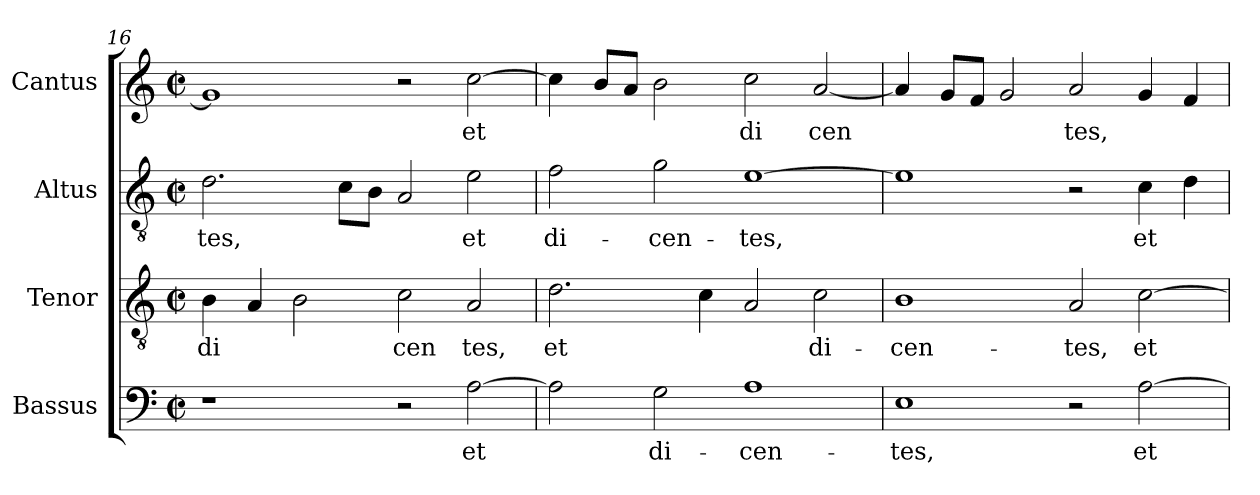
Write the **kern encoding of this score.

**kern	**text	**kern	**text	**kern	**text	**kern	**text
*part4	*part4	*part3	*part3	*part2	*part2	*part1	*part1
*staff4	*staff4	*staff3	*staff3	*staff2	*staff2	*staff1	*staff1
*I"Bassus	*	*I"Tenor	*	*I"Altus	*	*I"Cantus	*
*clefF4	*	*clefGv2	*	*clefGv2	*	*clefG2	*
*k[]	*	*k[]	*	*k[]	*	*k[]	*
*C:	*	*C:	*	*C:	*	*C:	*
*M2/2	*	*M2/2	*	*M2/2	*	*M2/2	*
*met(c|)	*	*met(c|)	*	*met(c|)	*	*met(c|)	*
=16	=16	=16	=16	=16	=16	=16	=16
!	!	!	!LO:LY:b:cj	!	!LO:LY:b:cj	!	!LO:LY:b:cj
1r	.	4B\	di	2.d\	-tes,	1g]	.
!	!	!	!LO:LY:b:cj	!	!	!	!
.	.	4A/	.	.	.	.	.
!	!	!	!LO:LY:b:cj	!	!	!	!
.	.	2B\	.	.	.	.	.
!	!	!	!	!	!LO:LY:b:cj	!	!
.	.	.	.	8c\L	.	.	.
!	!	!	!	!	!LO:LY:b:cj	!	!
.	.	.	.	8B\J	.	.	.
!	!	!	!LO:LY:b:cj	!	!LO:LY:b:cj	!	!
2r	.	2c\	cen	2A/	.	2r	.
!	!LO:LY:b:cj	!	!LO:LY:b:cj	!	!LO:LY:b:cj	!	!LO:LY:b:cj
[>2A\	et	2A/	tes,	2e\	et	[>2cc\	et
!!LO:PB:g=z
=17	=17	=17	=17	=17	=17	=17	=17
!	!LO:LY:b:cj	!	!LO:LY:b:cj	!	!LO:LY:b:cj	!	!LO:LY:b:cj
2A\]	.	2.d\	et	2f\	di-	4cc\]	.
!	!	!	!	!	!	!	!LO:LY:b:cj
.	.	.	.	.	.	8b/L	.
!	!	!	!	!	!	!	!LO:LY:b:cj
.	.	.	.	.	.	8a/J	.
!	!LO:LY:b:cj	!	!	!	!LO:LY:b:cj	!	!LO:LY:b:cj
2G\	di-	.	.	2g\	-cen-	2b\	.
!	!	!	!LO:LY:b:cj	!	!	!	!
.	.	4c\	.	.	.	.	.
!	!LO:LY:b:cj	!	!LO:LY:b:cj	!	!LO:LY:b:cj	!	!LO:LY:b:cj
1A	-cen-	2A/	.	[>1e	-tes,	2cc\	di
!	!	!	!LO:LY:b:cj	!	!	!	!LO:LY:b:cj
.	.	2c\	di-	.	.	[<2a/	cen
=18	=18	=18	=18	=18	=18	=18	=18
!	!LO:LY:b:cj	!	!LO:LY:b:cj	!	!LO:LY:b:cj	!	!LO:LY:b:cj
1E	-tes,	1B	-cen-	1e]	.	4a/]	.
!	!	!	!	!	!	!	!LO:LY:b:cj
.	.	.	.	.	.	8g/L	.
!	!	!	!	!	!	!	!LO:LY:b:cj
.	.	.	.	.	.	8f/J	.
!	!	!	!	!	!	!	!LO:LY:b:cj
.	.	.	.	.	.	2g/	.
!	!	!	!LO:LY:b:cj	!	!	!	!LO:LY:b:cj
2r	.	2A/	-tes,	2r	.	2a/	tes,
!	!LO:LY:b:cj	!	!LO:LY:b:cj	!	!LO:LY:b:cj	!	!LO:LY:b:cj
[>2A\	et	[>2c\	et	4c\	et	4g/	.
!	!	!	!	!	!LO:LY:b:cj	!	!LO:LY:b:cj
.	.	.	.	4d\	.	4f/	.
=	=	=	=	=	=	=	=
*-	*-	*-	*-	*-	*-	*-	*-
